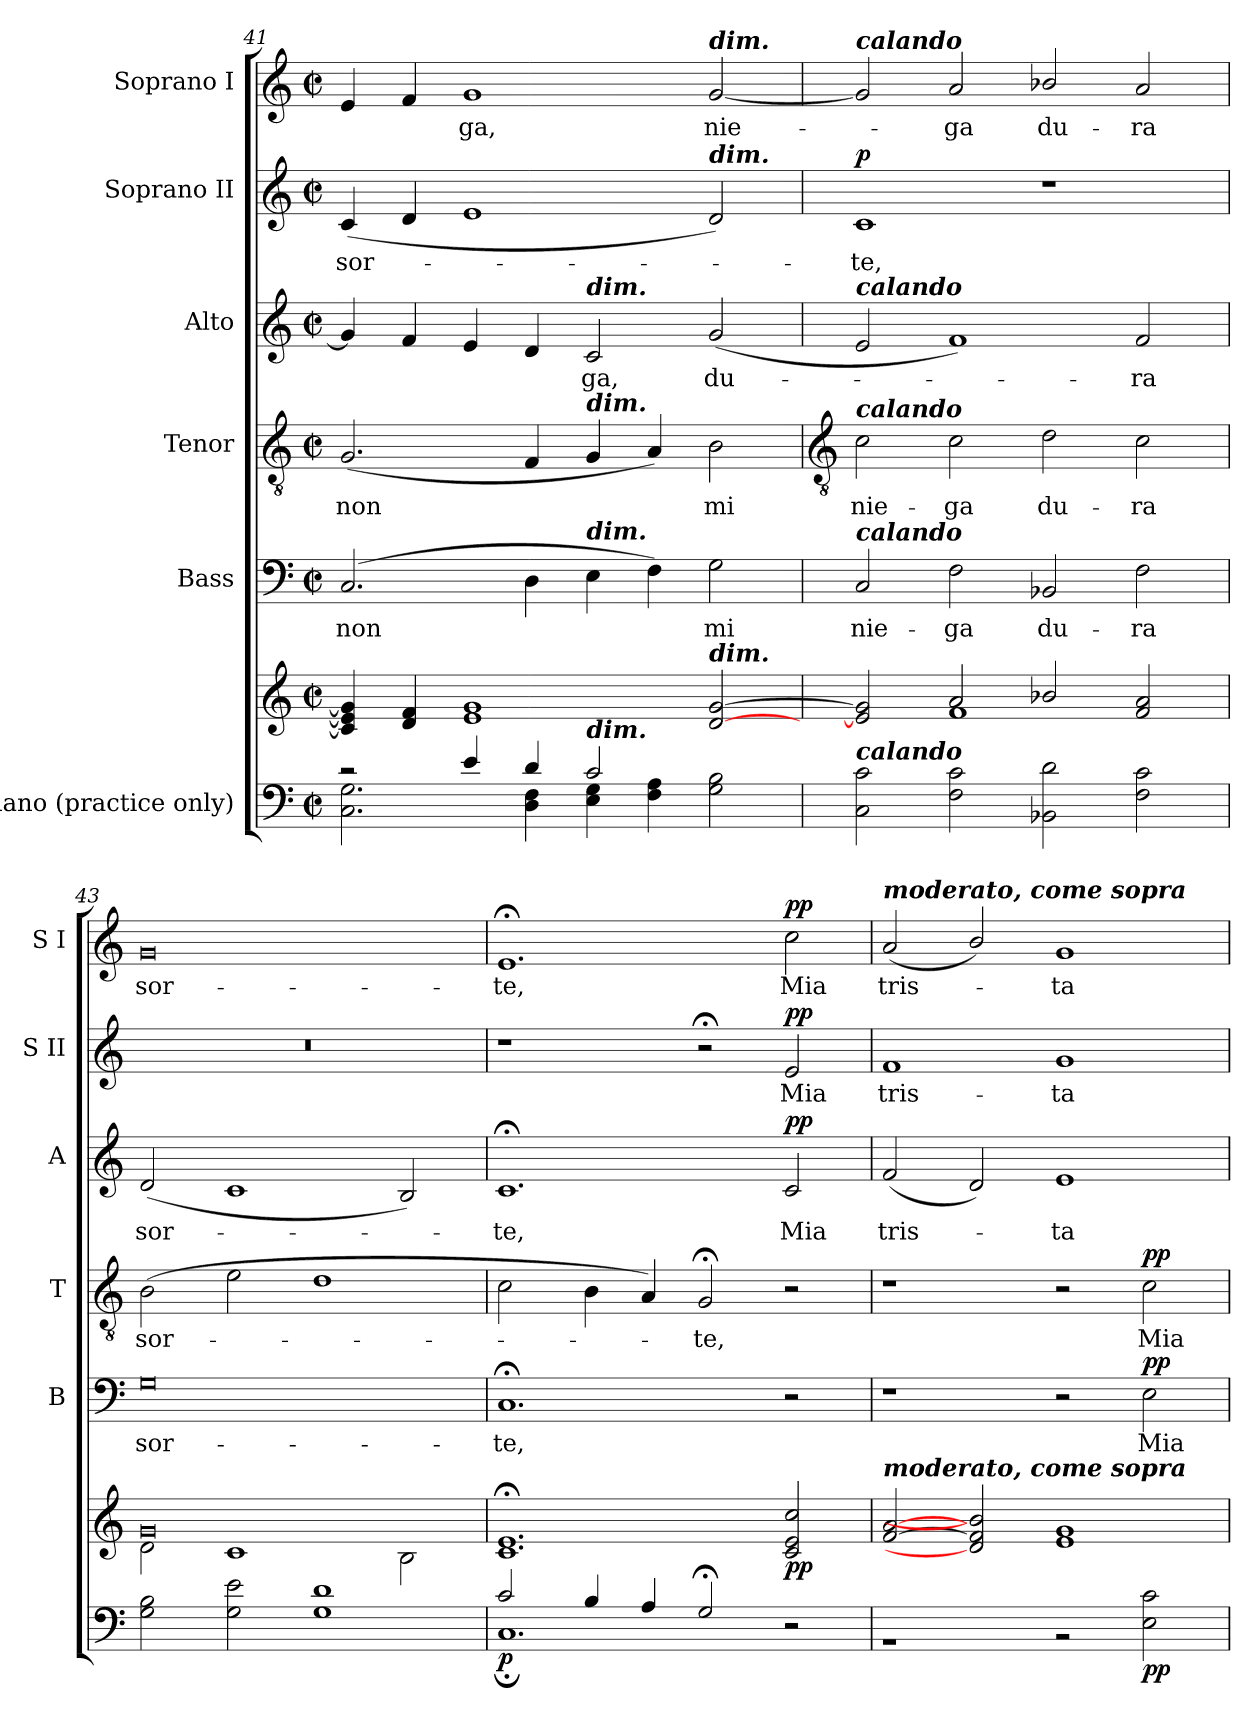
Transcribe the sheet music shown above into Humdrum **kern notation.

**kern	**kern	**dynam	**kern	**text	**dynam	**kern	**text	**dynam	**kern	**text	**dynam	**kern	**text	**dynam	**kern	**text	**dynam
*part6	*part6	*part6	*part5	*part5	*part5	*part4	*part4	*part4	*part3	*part3	*part3	*part2	*part2	*part2	*part1	*part1	*part1
*staff7	*staff6	*staff6/7	*staff5	*staff5	*staff5	*staff4	*staff4	*staff4	*staff3	*staff3	*staff3	*staff2	*staff2	*staff2	*staff1	*staff1	*staff1
*I"Piano (practice only)	*	*	*I"Bass	*	*	*I"Tenor	*	*	*I"Alto	*	*	*I"Soprano II	*	*	*I"Soprano I	*	*
*	*	*	*I'B	*	*	*I'T	*	*	*I'A	*	*	*I'S II	*	*	*I'S I	*	*
*clefF4	*clefG2	*	*clefF4	*	*	*clefGv2	*	*	*clefG2	*	*	*clefG2	*	*	*clefG2	*	*
*k[]	*k[]	*	*k[]	*	*	*k[]	*	*	*k[]	*	*	*k[]	*	*	*k[]	*	*
*C:	*C:	*	*C:	*	*	*C:	*	*	*C:	*	*	*C:	*	*	*C:	*	*
*M4/2	*M4/2	*	*M4/2	*	*	*M4/2	*	*	*M4/2	*	*	*M4/2	*	*	*M4/2	*	*
*met(c|)	*met(c|)	*	*met(c|)	*	*	*met(c|)	*	*	*met(c|)	*	*	*met(c|)	*	*	*met(c|)	*	*
=41	=41	=41	=41	=41	=41	=41	=41	=41	=41	=41	=41	=41	=41	=41	=41	=41	=41
*^	*^	*	*	*	*	*	*	*	*	*	*	*	*	*	*	*	*
!	!	!	!	!	!	!LO:LY:b	!	!	!LO:LY:b	!	!	!	!	!	!LO:LY:b	!	!	!	!
2r	2.C\ 2.G\	4c/] 4e/] 4g/]	0ryy	.	(>2.C	non	.	(<2.G	non	.	4g]	.	.	(<4c	sor-	.	4e	.	.
.	.	4d/ 4f/	.	.	.	.	.	.	.	.	4f	.	.	4d	.	.	4f	.	.
!	!	!	!	!	!	!	!	!	!	!	!	!	!	!	!	!	!	!LO:LY:b	!
4e/	.	1e/ 1g/	.	.	.	.	.	.	.	.	4e	.	.	1e	.	.	1g	ga,	.
4d/	4D\ 4F\	.	.	.	4D	.	.	4F	.	.	4d	.	.	.	.	.	.	.	.
!	!	!	!	!	!	!	!	!	!	!	!LO:TX:a:Bi:t=dim.	!	!	!	!	!	!	!	!
!	!	!	!	!	!	!	!	!LO:TX:a:Bi:t=dim.	!	!	!	!	!	!	!	!	!	!	!
!	!	!	!	!	!LO:TX:a:Bi:t=dim.	!	!	!	!	!	!	!	!	!	!	!	!	!	!
!LO:TX:a:Bi:t=dim.	!	!	!	!	!	!	!	!	!	!	!	!	!	!	!	!	!	!	!
!	!	!	!	!	!	!	!	!	!	!	!	!LO:LY:b	!	!	!	!	!	!	!
2c/	4E\ 4G\	.	.	.	4E	.	.	4G	.	.	2c	ga,	.	.	.	.	.	.	.
.	4F\ 4A\	.	.	.	4F)	.	.	4A)	.	.	.	.	.	.	.	.	.	.	.
!	!	!	!	!	!	!	!	!	!	!	!	!	!	!	!	!	!LO:TX:a:Bi:t=dim.	!	!
!	!	!	!	!	!	!	!	!	!	!	!	!	!	!LO:TX:a:Bi:t=dim.	!	!	!	!	!
!	!	!LO:TX:a:Bi:t=dim.	!	!	!	!	!	!	!	!	!	!	!	!	!	!	!	!	!
!	!	!	!	!	!	!LO:LY:b	!	!	!LO:LY:b	!	!	!LO:LY:b	!	!	!	!	!	!LO:LY:b	!
2ryy	2G\ 2B\	[2d/ [2g/	.	.	2G	mi	.	2B	mi	.	(<2g	du-	.	2d)	.	.	[2g	nie-	.
!!LO:LB:g=z
=42	=42	=42	=42	=42	=42	=42	=42	=42	=42	=42	=42	=42	=42	=42	=42	=42	=42	=42	=42
*	*	*	*	*	*	*	*	*clefGv2	*	*	*	*	*	*	*	*	*	*	*
!	!	!	!	!	!	!	!	!	!	!	!	!	!	!	!	!	!LO:TX:a:Bi:t=calando	!	!
!	!	!	!	!	!	!	!	!	!	!	!LO:TX:a:Bi:t=calando	!	!	!	!	!	!	!	!
!	!	!	!	!	!	!	!	!LO:TX:a:Bi:t=calando	!	!	!	!	!	!	!	!	!	!	!
!	!	!	!	!	!LO:TX:a:Bi:t=calando	!	!	!	!	!	!	!	!	!	!	!	!	!	!
!LO:TX:a:Bi:t=calando	!	!	!	!	!	!	!	!	!	!	!	!	!	!	!	!	!	!	!
!	!	!	!	!	!	!LO:LY:b	!	!	!LO:LY:b	!	!	!	!	!	!LO:LY:b	!LO:DY:b	!	!	!
0ryy	2C\ 2c\	2e/] 2g/]	2ryy	.	2C	nie-	.	2c	nie-	.	2e	.	.	1c	te,	p	2g]	.	.
!	!	!	!	!	!	!LO:LY:b	!	!	!LO:LY:b	!	!	!	!	!	!	!	!	!LO:LY:b	!
.	2F\ 2c\	2a/	1f\	.	2F	-ga	.	2c	-ga	.	1f)	.	.	.	.	.	2a	ga	.
!	!	!	!	!	!	!LO:LY:b	!	!	!LO:LY:b	!	!	!	!	!	!	!	!	!LO:LY:b	!
.	2BB-X\ 2d\	2b-X/	.	.	2BB-X	du-	.	2d	du-	.	.	.	.	1r	.	.	2b-X/	du-	.
!	!	!	!	!	!	!LO:LY:b	!	!	!LO:LY:b	!	!	!LO:LY:b	!	!	!	!	!	!LO:LY:b	!
.	2F\ 2c\	2f/ 2a/	2ryy	.	2F	-ra	.	2c	-ra	.	2f	ra	.	.	.	.	2a	-ra	.
=43	=43	=43	=43	=43	=43	=43	=43	=43	=43	=43	=43	=43	=43	=43	=43	=43	=43	=43	=43
!	!	!	!	!	!	!LO:LY:b	!	!	!LO:LY:b	!	!	!LO:LY:b	!	!	!	!	!	!LO:LY:b	!
0ryy	2G\ 2B\	0g/	2d\	.	0G	sor-	.	(>2B	sor-	.	(<2d	sor-	.	0r	.	.	0g	sor-	.
.	2G\ 2e\	.	1c\	.	.	.	.	2e	.	.	1c	.	.	.	.	.	.	.	.
.	1G\ 1d\	.	.	.	.	.	.	1d	.	.	.	.	.	.	.	.	.	.	.
.	.	.	2B\	.	.	.	.	.	.	.	2B)	.	.	.	.	.	.	.	.
=44	=44	=44	=44	=44	=44	=44	=44	=44	=44	=44	=44	=44	=44	=44	=44	=44	=44	=44	=44
!	!	!	!	!LO:DY:b=2	!	!LO:LY:b	!	!	!	!	!	!LO:LY:b	!	!	!	!	!	!LO:LY:b	!
2c/	1.C;\	1.c/;< 1.e/;<	0ryy	p	1.C;<	-te,	.	2c	.	.	1.c;<	te,	.	1r	.	.	1.e;<	-te,	.
4B/	.	.	.	.	.	.	.	4B\	.	.	.	.	.	.	.	.	.	.	.
4A/	.	.	.	.	.	.	.	4A)	.	.	.	.	.	.	.	.	.	.	.
!	!	!	!	!	!	!	!	!	!LO:LY:b	!	!	!	!	!	!	!	!	!	!
2G;</	.	.	.	.	.	.	.	2G;<	te,	.	.	.	.	2r;<	.	.	.	.	.
!	!	!	!	!LO:DY:b	!	!	!	!	!	!	!	!LO:LY:b	!LO:DY:b	!	!LO:LY:b	!LO:DY:b	!	!LO:LY:b	!LO:DY:b
2ryy	2r	2c/ 2e/ 2cc/	.	pp	2r	.	.	2r	.	.	2c	Mia	pp	2e	Mia	pp	2cc	Mia	pp
=45	=45	=45	=45	=45	=45	=45	=45	=45	=45	=45	=45	=45	=45	=45	=45	=45	=45	=45	=45
!	!	!	!	!	!	!	!	!	!	!	!	!	!	!	!	!	!LO:TX:a:Bi:t=moderato, come sopra	!	!
!	!	!LO:TX:a:Bi:t=moderato, come sopra	!	!	!	!	!	!	!	!	!	!	!	!	!	!	!	!	!
!	!	!	!	!	!	!	!	!	!	!	!	!LO:LY:b	!	!	!LO:LY:b	!	!	!LO:LY:b	!
0ryy	1r	[2f/ [2a/	0ryy	.	1r	.	.	1r	.	.	(<2f	tris-	.	1f	tris-	.	(<2a	tris-	.
.	.	2d/] 2f/] 2b/]	.	.	.	.	.	.	.	.	2d)	.	.	.	.	.	2b/)	.	.
!	!	!	!	!	!	!	!	!	!	!	!	!LO:LY:b	!	!	!LO:LY:b	!	!	!LO:LY:b	!
.	2r	1e/ 1g/	.	.	2r	.	.	2r	.	.	1e	ta	.	1g	-ta	.	1g	ta	.
!	!	!	!	!LO:DY:b=2	!	!LO:LY:b	!LO:DY:b	!	!LO:LY:b	!LO:DY:b	!	!	!	!	!	!	!	!	!
.	2E\ 2c\	.	.	pp	2E	Mia	pp	2c	Mia	pp	.	.	.	.	.	.	.	.	.
*v	*v	*	*	*	*	*	*	*	*	*	*	*	*	*	*	*	*	*	*
*	*v	*v	*	*	*	*	*	*	*	*	*	*	*	*	*	*	*	*
=	=	=	=	=	=	=	=	=	=	=	=	=	=	=	=	=	=
*-	*-	*-	*-	*-	*-	*-	*-	*-	*-	*-	*-	*-	*-	*-	*-	*-	*-
